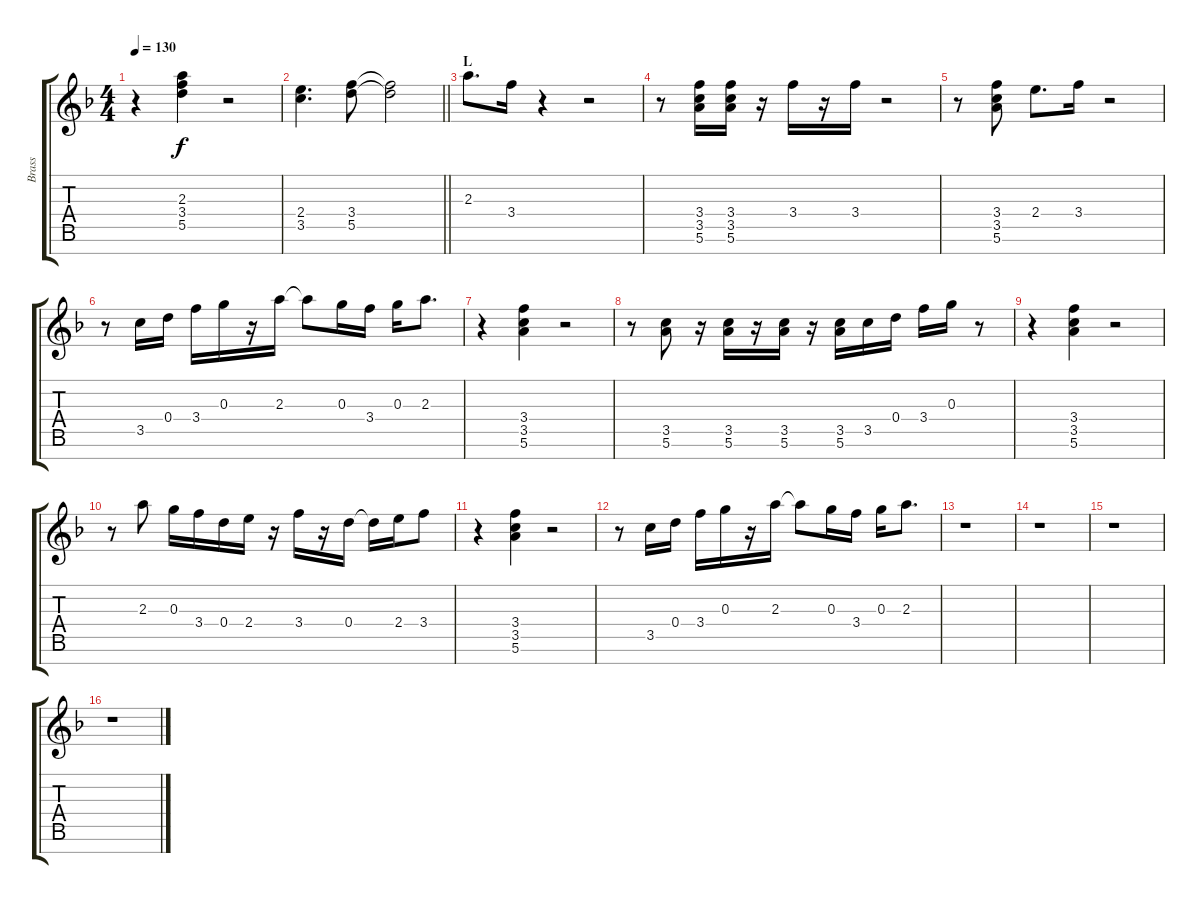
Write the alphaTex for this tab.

\track ("Brass" "Brass") {instrument brasssection}
\staff {score tabs}
\tuning (E6 B5 G5 D5 A4 E4 B3) {hide}
\ts (4 4)
\tempo 130
\clef g2
\ks f
r.4{dy f} (2.3 3.4 5.5).4 r.2 |
\barLineRight lightlight
(2.4 3.5).4{d} (3.4 5.5).8 (3.4{t} 5.5{t}).2 |
\section ("" "L")
2.3.8{d} 3.4.16 r.4 r.2 |
r.8 (3.4 3.5 5.6).16 (3.4 3.5 5.6).16 r.16 3.4.16 r.16 3.4.16 r.2 |
r.8 (3.4 3.5 5.6).8 2.4.8{d} 3.4.16 r.2 |
r.8 3.5.16 0.4.16 3.4.16 0.3.16 r.16 2.3.16 2.3{t}.8 0.3.16 3.4.16 0.3.16 2.3.8{d} |
r.4 (3.4 3.5 5.6).4 r.2 |
r.8 (3.5 5.6).8 r.16 (3.5 5.6).16 r.16 (3.5 5.6).16 r.16 (3.5 5.6).16 3.5.16 0.4.16 3.4.16 0.3.16 r.8 |
r.4 (3.4 3.5 5.6).4 r.2 |
r.8 2.3.8 0.3.16 3.4.16 0.4.16 2.4.16 r.16 3.4.16 r.16 0.4.16 0.4{t}.16 2.4.16 3.4.8 |
r.4 (3.4 3.5 5.6).4 r.2 |
r.8 3.5.16 0.4.16 3.4.16 0.3.16 r.16 2.3.16 2.3{t}.8 0.3.16 3.4.16 0.3.16 2.3.8{d} |
r.1 |
r.1 |
r.1 |
r.1
